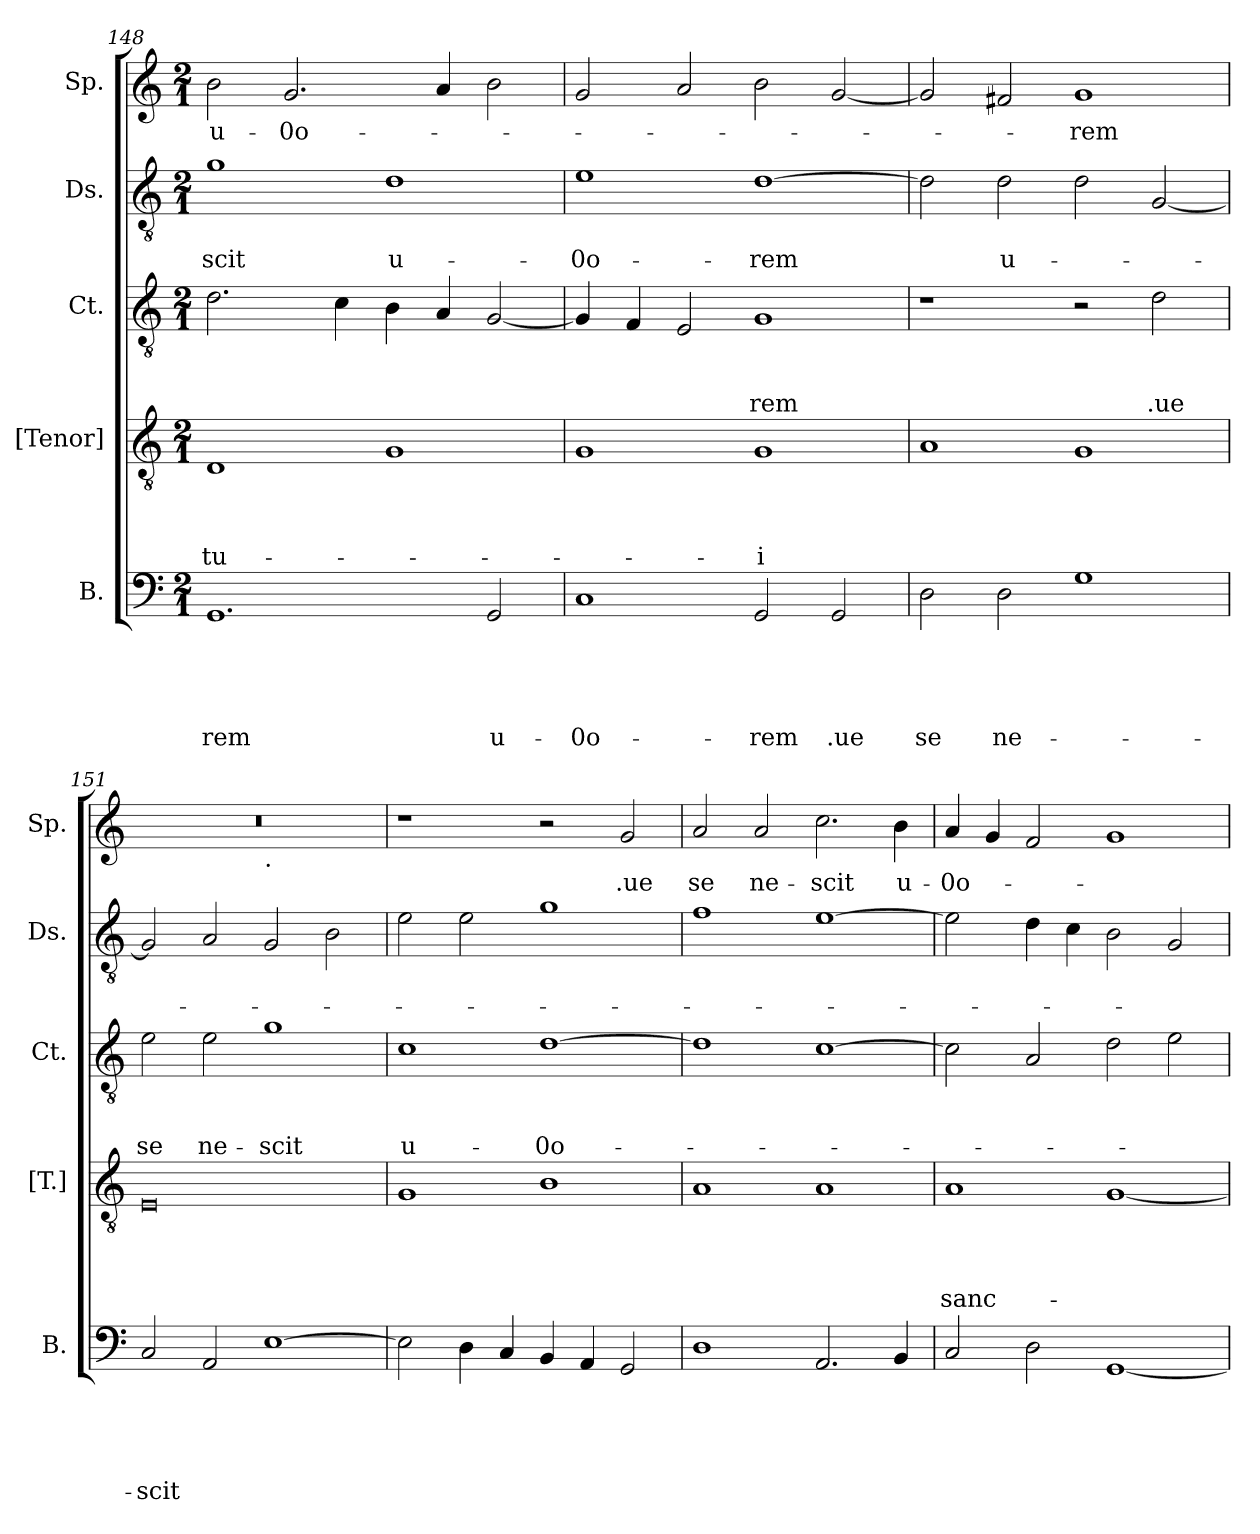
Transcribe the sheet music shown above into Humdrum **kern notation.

**kern	**text	**text	**text	**text	**text	**kern	**text	**text	**text	**text	**kern	**text	**text	**text	**kern	**text	**text	**kern	**text
*part5	*part5	*part5	*part5	*part5	*part5	*part4	*part4	*part4	*part4	*part4	*part3	*part3	*part3	*part3	*part2	*part2	*part2	*part1	*part1
*staff5	*staff5	*staff5	*staff5	*staff5	*staff5	*staff4	*staff4	*staff4	*staff4	*staff4	*staff3	*staff3	*staff3	*staff3	*staff2	*staff2	*staff2	*staff1	*staff1
*I"B.	*	*	*	*	*	*I"[Tenor]	*	*	*	*	*I"Ct.	*	*	*	*I"Ds.	*	*	*I"Sp.	*
*I'B.	*	*	*	*	*	*I'[T.]	*	*	*	*	*I'Ct.	*	*	*	*I'Ds.	*	*	*I'Sp.	*
*clefF4	*	*	*	*	*	*clefGv2	*	*	*	*	*clefGv2	*	*	*	*clefGv2	*	*	*clefG2	*
*k[]	*	*	*	*	*	*k[]	*	*	*	*	*k[]	*	*	*	*k[]	*	*	*k[]	*
*C:	*	*	*	*	*	*C:	*	*	*	*	*C:	*	*	*	*C:	*	*	*C:	*
*M2/1	*	*	*	*	*	*M2/1	*	*	*	*	*M2/1	*	*	*	*M2/1	*	*	*M2/1	*
=148	=148	=148	=148	=148	=148	=148	=148	=148	=148	=148	=148	=148	=148	=148	=148	=148	=148	=148	=148
!	!	!	!	!	!LO:LY:b	!	!	!	!	!LO:LY:b	!	!	!	!	!	!	!LO:LY:b	!	!LO:LY:b
1.GG	.	.	.	.	-rem	1D	.	.	.	-tu-	2.d\	.	.	.	1g	.	-scit	2b\	u-
!	!	!	!	!	!	!	!	!	!	!	!	!	!	!	!	!	!	!	!LO:LY:b
.	.	.	.	.	.	.	.	.	.	.	.	.	.	.	.	.	.	2.g/	-0o-
.	.	.	.	.	.	.	.	.	.	.	4c\	.	.	.	.	.	.	.	.
!	!	!	!	!	!	!	!	!	!	!	!	!	!	!	!	!	!LO:LY:b	!	!
.	.	.	.	.	.	1G	.	.	.	.	4B\	.	.	.	1d	.	u-	.	.
.	.	.	.	.	.	.	.	.	.	.	4A/	.	.	.	.	.	.	4a/	.
!	!	!	!	!	!LO:LY:b	!	!	!	!	!	!	!	!	!	!	!	!	!	!
2GG/	.	.	.	.	u-	.	.	.	.	.	[<2G/	.	.	.	.	.	.	2b\	.
=149	=149	=149	=149	=149	=149	=149	=149	=149	=149	=149	=149	=149	=149	=149	=149	=149	=149	=149	=149
!	!	!	!	!	!LO:LY:b	!	!	!	!	!	!	!	!	!	!	!	!LO:LY:b	!	!
1C	.	.	.	.	-0o-	1G	.	.	.	.	4G/]	.	.	.	1e	.	-0o-	2g/	.
.	.	.	.	.	.	.	.	.	.	.	4F/	.	.	.	.	.	.	.	.
.	.	.	.	.	.	.	.	.	.	.	2E/	.	.	.	.	.	.	2a/	.
!	!	!	!	!	!LO:LY:b	!	!	!	!	!LO:LY:b	!	!	!	!LO:LY:b	!	!	!LO:LY:b	!	!
2GG/	.	.	.	.	-rem	1G	.	.	.	-i	1G	.	.	-rem	[<1d	.	-rem	2b\	.
!	!	!	!	!	!LO:LY:b	!	!	!	!	!	!	!	!	!	!	!	!	!	!
2GG/	.	.	.	.	.ue	.	.	.	.	.	.	.	.	.	.	.	.	[<2g/	.
!!LO:LB:g=z
=150	=150	=150	=150	=150	=150	=150	=150	=150	=150	=150	=150	=150	=150	=150	=150	=150	=150	=150	=150
!	!	!	!	!	!LO:LY:b	!	!	!	!	!	!	!	!	!	!	!	!	!	!
2D\	.	.	.	.	se	1A	.	.	.	.	1r	.	.	.	2d\]	.	.	2g/]	.
!	!	!	!	!	!LO:LY:b	!	!	!	!	!	!	!	!	!	!	!	!LO:LY:b	!	!
2D\	.	.	.	.	ne-	.	.	.	.	.	.	.	.	.	2d\	.	u-	2f#X/	.
!	!	!	!	!	!	!	!	!	!	!	!	!	!	!	!	!	!	!	!LO:LY:b
1G	.	.	.	.	.	1G	.	.	.	.	2r	.	.	.	2d\	.	.	1g	-rem
!	!	!	!	!	!	!	!	!	!	!	!	!	!	!LO:LY:b	!	!	!	!	!
.	.	.	.	.	.	.	.	.	.	.	2d\	.	.	.ue	[<2G/	.	.	.	.
=151	=151	=151	=151	=151	=151	=151	=151	=151	=151	=151	=151	=151	=151	=151	=151	=151	=151	=151	=151
!	!	!	!	!	!LO:LY:b	!	!	!	!	!	!	!	!	!LO:LY:b	!	!	!	!	!
*	*	*	*	*	*	*	*	*	*	*	*	*	*	*	*	*	*	*^	*
2C/	.	.	.	.	-scit	0E	.	.	.	.	2e\	.	.	se	2G/]	.	.	0r	1ryy	.
!	!	!	!	!	!	!	!	!	!	!	!	!	!	!LO:LY:b	!	!	!	!	!	!
2AA/	.	.	.	.	.	.	.	.	.	.	2e\	.	.	ne-	2A/	.	.	.	.	.
!	!	!	!	!	!	!	!	!	!	!	!	!	!	!	!	!	!	!	!LO:TX:b:t=.	!
!	!	!	!	!	!	!	!	!	!	!	!	!	!	!LO:LY:b	!	!	!	!	!	!
[>1E	.	.	.	.	.	.	.	.	.	.	1g	.	.	-scit	2G/	.	.	.	1ryy	.
.	.	.	.	.	.	.	.	.	.	.	.	.	.	.	2B\	.	.	.	.	.
=152	=152	=152	=152	=152	=152	=152	=152	=152	=152	=152	=152	=152	=152	=152	=152	=152	=152	=152	=152	=152
!	!	!	!	!	!	!	!	!	!	!	!	!	!	!LO:LY:b	!	!	!	!	!	!
*	*	*	*	*	*	*	*	*	*	*	*	*	*	*	*	*	*	*v	*v	*
2E\]	.	.	.	.	.	1G	.	.	.	.	1c	.	.	u-	2e\	.	.	1r	.
4D\	.	.	.	.	.	.	.	.	.	.	.	.	.	.	2e\	.	.	.	.
4C/	.	.	.	.	.	.	.	.	.	.	.	.	.	.	.	.	.	.	.
!	!	!	!	!	!	!	!	!	!	!	!	!	!	!LO:LY:b	!	!	!	!	!
4BB/	.	.	.	.	.	1B	.	.	.	.	[>1d	.	.	-0o-	1g	.	.	2r	.
4AA/	.	.	.	.	.	.	.	.	.	.	.	.	.	.	.	.	.	.	.
!	!	!	!	!	!	!	!	!	!	!	!	!	!	!	!	!	!	!	!LO:LY:b
2GG/	.	.	.	.	.	.	.	.	.	.	.	.	.	.	.	.	.	2g/	.ue
=153	=153	=153	=153	=153	=153	=153	=153	=153	=153	=153	=153	=153	=153	=153	=153	=153	=153	=153	=153
!	!	!	!	!	!	!	!	!	!	!	!	!	!	!	!	!	!	!	!LO:LY:b
1D	.	.	.	.	.	1A	.	.	.	.	1d]	.	.	.	1f	.	.	2a/	se
!	!	!	!	!	!	!	!	!	!	!	!	!	!	!	!	!	!	!	!LO:LY:b
.	.	.	.	.	.	.	.	.	.	.	.	.	.	.	.	.	.	2a/	ne-
!	!	!	!	!	!	!	!	!	!	!	!	!	!	!	!	!	!	!	!LO:LY:b
2.AA/	.	.	.	.	.	1A	.	.	.	.	[>1c	.	.	.	[>1e	.	.	2.cc\	-scit
!	!	!	!	!	!	!	!	!	!	!	!	!	!	!	!	!	!	!	!LO:LY:b
4BB/	.	.	.	.	.	.	.	.	.	.	.	.	.	.	.	.	.	4b\	u-
=154	=154	=154	=154	=154	=154	=154	=154	=154	=154	=154	=154	=154	=154	=154	=154	=154	=154	=154	=154
!	!	!	!	!	!	!	!	!	!	!LO:LY:b	!	!	!	!	!	!	!	!	!LO:LY:b
2C/	.	.	.	.	.	1A	.	.	.	sanc-	2c\]	.	.	.	2e\]	.	.	4a/	-0o-
.	.	.	.	.	.	.	.	.	.	.	.	.	.	.	.	.	.	4g/	.
2D\	.	.	.	.	.	.	.	.	.	.	2A/	.	.	.	4d\	.	.	2f/	.
.	.	.	.	.	.	.	.	.	.	.	.	.	.	.	4c\	.	.	.	.
[>1GG	.	.	.	.	.	[>1G	.	.	.	.	2d\	.	.	.	2B\	.	.	1g	.
.	.	.	.	.	.	.	.	.	.	.	2e\	.	.	.	2G/	.	.	.	.
=	=	=	=	=	=	=	=	=	=	=	=	=	=	=	=	=	=	=	=
*-	*-	*-	*-	*-	*-	*-	*-	*-	*-	*-	*-	*-	*-	*-	*-	*-	*-	*-	*-
